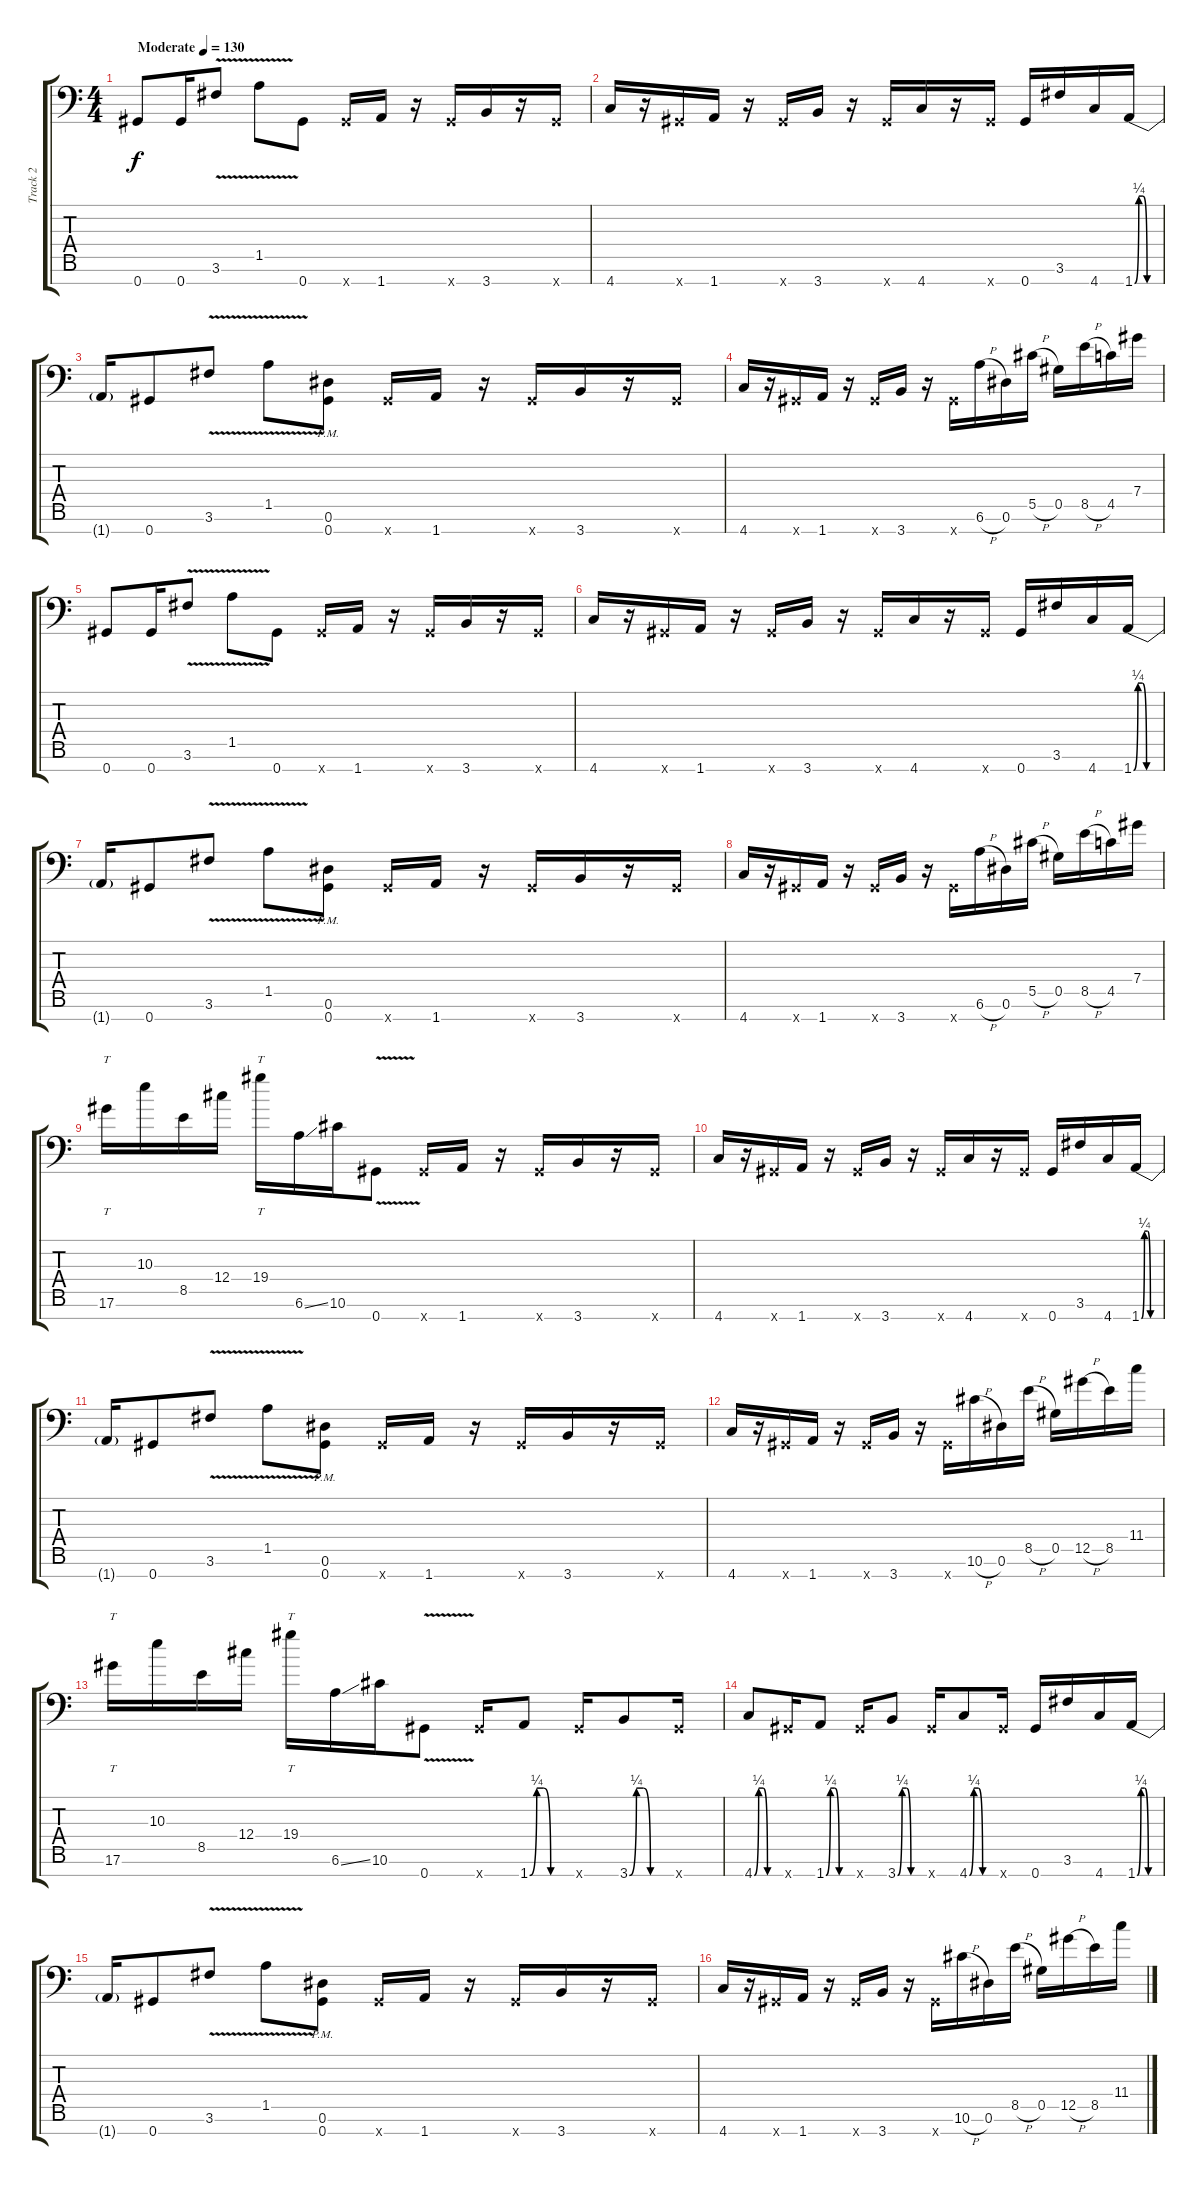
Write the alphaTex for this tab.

\track ("Track 2" "Track 2") {instrument distortionguitar}
\staff {score tabs}
\tuning (Eb4 Bb3 Gb3 Db3 Ab2 Eb2 Ab1) {hide}
\ts (4 4)
\tempo (130 "Moderate")
\clef f4
\ks c
0.7.8{dy f instrument distortionguitar} 0.7.16 3.6{v}.8 1.5{v}.8 0.7.8 0.7{x}.16 1.7.16 r.16 0.7{x}.16 3.7.16 r.16 0.7{x}.16 |
4.7.16 r.16 0.7{x}.16 1.7.16 r.16 0.7{x}.16 3.7.16 r.16 0.7{x}.16 4.7.16 r.16 0.7{x}.16 0.7.16 3.6.16 4.7.16 1.7{be (custom 0 0 10 1 20 1 30 0 60 0)}.16 |
1.7{t}.16 0.7.8 3.6{v}.8 1.5{v}.8 (0.6{pm} 0.7{pm}).8 0.7{x}.16 1.7.16 r.16 0.7{x}.16 3.7.16 r.16 0.7{x}.16 |
4.7.16 r.16 0.7{x}.16 1.7.16 r.16 0.7{x}.16 3.7.16 r.16 0.7{x}.16 6.6{h}.16 0.6.16 5.5{h}.16 0.5.16 8.5{h}.16 4.5.16 7.4.16 |
0.7.8 0.7.16 3.6{v}.8 1.5{v}.8 0.7.8 0.7{x}.16 1.7.16 r.16 0.7{x}.16 3.7.16 r.16 0.7{x}.16 |
4.7.16 r.16 0.7{x}.16 1.7.16 r.16 0.7{x}.16 3.7.16 r.16 0.7{x}.16 4.7.16 r.16 0.7{x}.16 0.7.16 3.6.16 4.7.16 1.7{be (custom 0 0 10 1 20 1 30 0 60 0)}.16 |
1.7{t}.16 0.7.8 3.6{v}.8 1.5{v}.8 (0.6{pm} 0.7{pm}).8 0.7{x}.16 1.7.16 r.16 0.7{x}.16 3.7.16 r.16 0.7{x}.16 |
4.7.16 r.16 0.7{x}.16 1.7.16 r.16 0.7{x}.16 3.7.16 r.16 0.7{x}.16 6.6{h}.16 0.6.16 5.5{h}.16 0.5.16 8.5{h}.16 4.5.16 7.4.16 |
17.6.16{tt} 10.3.16 8.5.16 12.4.16 19.4.16{tt} 6.6{ss}.16 10.6.16 0.7{v}.8 0.7{x}.16 1.7.16 r.16 0.7{x}.16 3.7.16 r.16 0.7{x}.16 |
4.7.16 r.16 0.7{x}.16 1.7.16 r.16 0.7{x}.16 3.7.16 r.16 0.7{x}.16 4.7.16 r.16 0.7{x}.16 0.7.16 3.6.16 4.7.16 1.7{be (custom 0 0 10 1 20 1 30 0 60 0)}.16 |
1.7{t}.16 0.7.8 3.6{v}.8 1.5{v}.8 (0.6{pm} 0.7{pm}).8 0.7{x}.16 1.7.16 r.16 0.7{x}.16 3.7.16 r.16 0.7{x}.16 |
4.7.16 r.16 0.7{x}.16 1.7.16 r.16 0.7{x}.16 3.7.16 r.16 0.7{x}.16 10.6{h}.16 0.6.16 8.5{h}.16 0.5.16 12.5{h}.16 8.5.16 11.4.16 |
17.6.16{tt} 10.3.16 8.5.16 12.4.16 19.4.16{tt} 6.6{ss}.16 10.6.16 0.7{v}.8 0.7{x}.16 1.7{be (custom 0 0 10 1 20 1 30 0 60 0)}.8 0.7{x}.16 3.7{be (custom 0 0 10 1 20 1 30 0 60 0)}.8 0.7{x}.16 |
4.7{be (custom 0 0 10 1 20 1 30 0 60 0)}.8 0.7{x}.16 1.7{be (custom 0 0 10 1 20 1 30 0 60 0)}.8 0.7{x}.16 3.7{be (custom 0 0 10 1 20 1 30 0 60 0)}.8 0.7{x}.16 4.7{be (custom 0 0 10 1 20 1 30 0 60 0)}.8 0.7{x}.16 0.7.16 3.6.16 4.7.16 1.7{be (custom 0 0 10 1 20 1 30 0 60 0)}.16 |
1.7{t}.16 0.7.8 3.6{v}.8 1.5{v}.8 (0.6{pm} 0.7{pm}).8 0.7{x}.16 1.7.16 r.16 0.7{x}.16 3.7.16 r.16 0.7{x}.16 |
4.7.16 r.16 0.7{x}.16 1.7.16 r.16 0.7{x}.16 3.7.16 r.16 0.7{x}.16 10.6{h}.16 0.6.16 8.5{h}.16 0.5.16 12.5{h}.16 8.5.16 11.4.16
